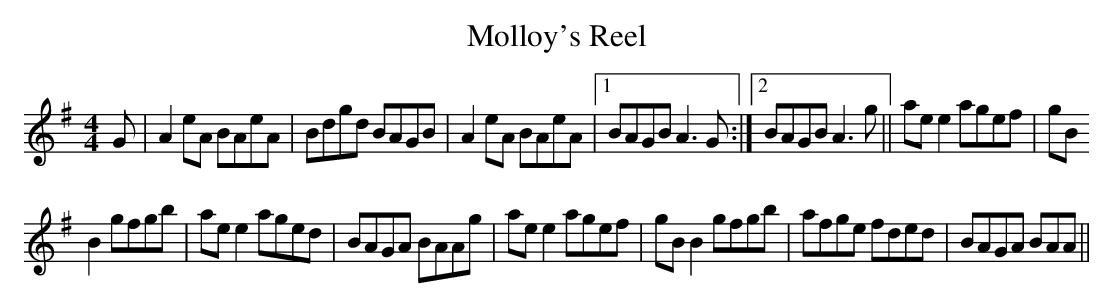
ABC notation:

X:1
T:Molloy's Reel
M:4/4
L:1/8
K:G
G|A2 eA BAeA|Bdgd BAGB|A2 eA BAeA|1BAGB A3 G:|2BAGB A3 g||ae e2 agef|gB
B2 gfgb|ae e2 aged|BAGA BAAg|ae e2 agef|gB B2 gfgb|afge fded|BAGA BAA ||
